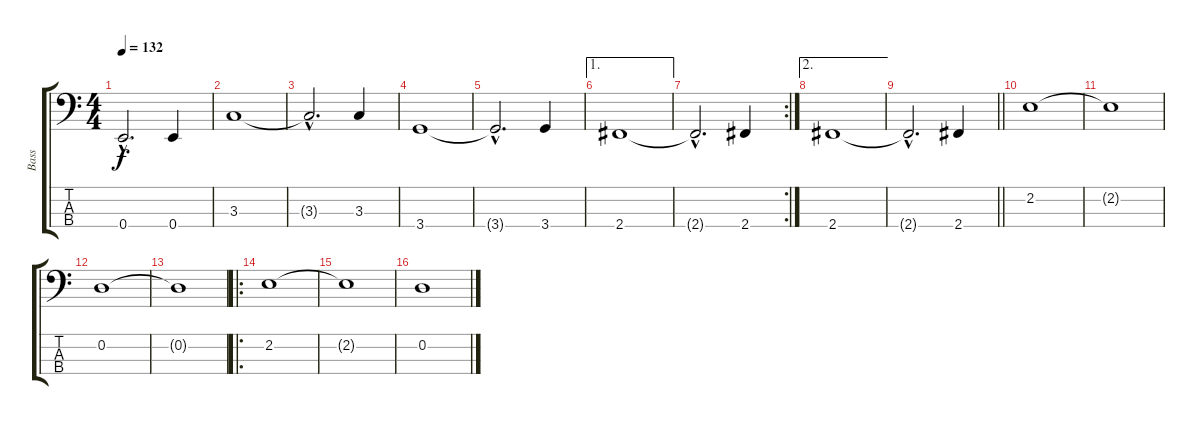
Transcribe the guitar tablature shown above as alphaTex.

\track ("Bass" "Bass") {instrument electricbassfinger}
\staff {score tabs}
\tuning (G2 D2 A1 E1) {hide}
\ts (4 4)
\tempo 132
\clef f4
\ks c
0.4{hac t}.2{d dy f} 0.4.4 |
3.3.1 |
3.3{hac t}.2{d} 3.3.4 |
3.4.1 |
3.4{hac t}.2{d} 3.4.4 |
\ae 1
2.4.1 |
\rc 2
2.4{hac t}.2{d} 2.4.4 |
\ae 2
2.4.1 |
\barLineRight lightlight
2.4{hac t}.2{d} 2.4.4 |
2.2.1 |
2.2{t}.1 |
0.2.1 |
0.2{t}.1 |
\ro
2.2.1 |
2.2{t}.1 |
0.2.1
